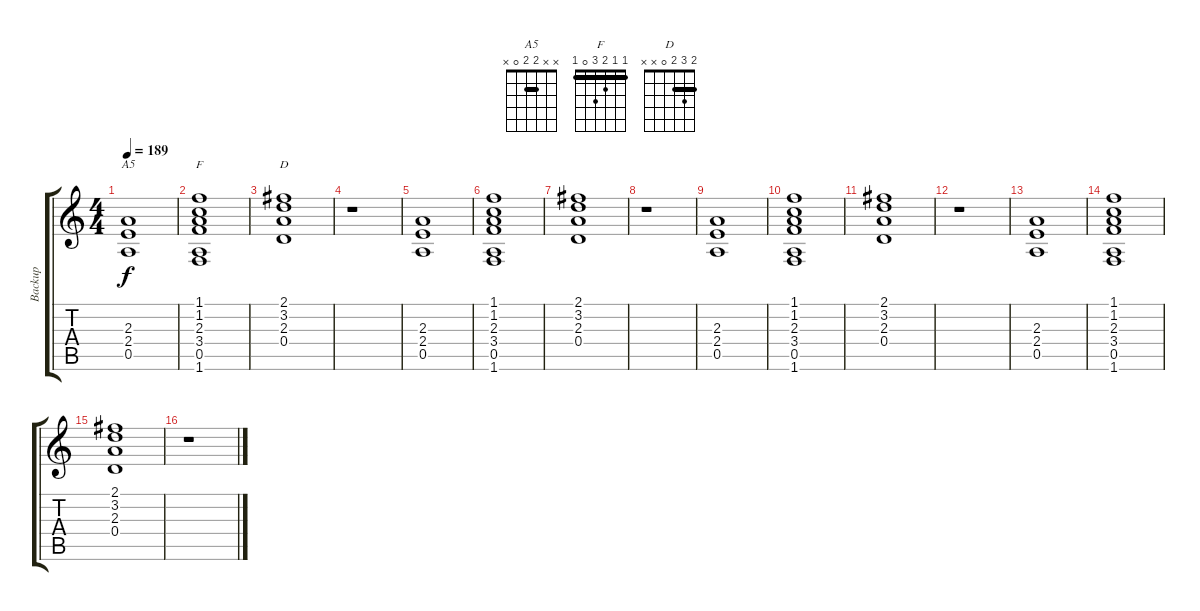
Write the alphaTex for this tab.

\track ("Backup" "Backup") {instrument distortionguitar}
\staff {score tabs}
\tuning (E4 B3 G3 D3 A2 E2) {hide}
\chord ("A5" x x 2 2 0 x) {barre 2}
\chord ("F" 1 1 2 3 0 1) {barre 1}
\chord ("D" 2 3 2 0 x x) {barre 2}
\ts (4 4)
\tempo 189
\clef g2
\ks c
(2.3 2.4 0.5).1{ch "A5" dy f} |
(1.1 1.2 2.3 3.4 0.5 1.6).1{ch "F"} |
(2.1 3.2 2.3 0.4).1{ch "D"} |
r.1 |
(2.3 2.4 0.5).1 |
(1.1 1.2 2.3 3.4 0.5 1.6).1 |
(2.1 3.2 2.3 0.4).1 |
r.1 |
(2.3 2.4 0.5).1 |
(1.1 1.2 2.3 3.4 0.5 1.6).1 |
(2.1 3.2 2.3 0.4).1 |
r.1 |
(2.3 2.4 0.5).1 |
(1.1 1.2 2.3 3.4 0.5 1.6).1 |
(2.1 3.2 2.3 0.4).1 |
r.1
